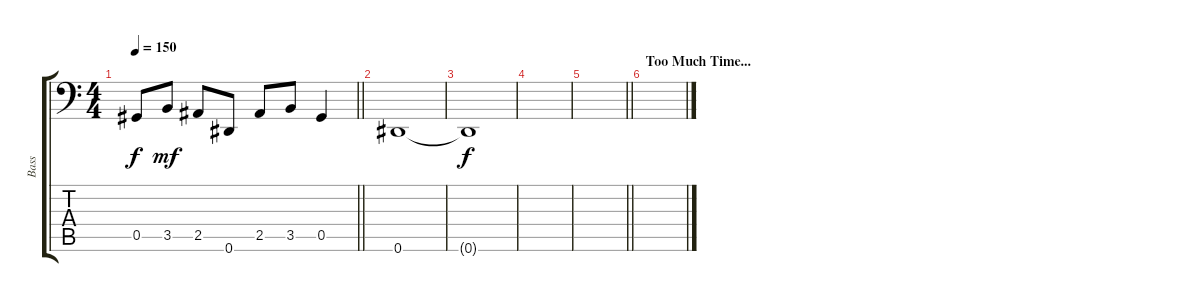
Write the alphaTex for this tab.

\track ("Bass" "Bass") {instrument electricbassfinger}
\staff {score tabs}
\tuning (Eb3 Bb2 Gb2 Db2 Ab1 Eb1) {hide}
\ts (4 4)
\tempo 150
\clef f4
\barLineRight lightlight
\ks c
0.5{t}.8{dy f} 3.5.8{dy mf} 2.5.8 0.6.8 2.5.8 3.5.8 0.5.4 |
0.6.1{volume 3} |
0.6{t}.1{dy f} |
|
\barLineRight lightlight
|
\section ("" "Too Much Time...")
